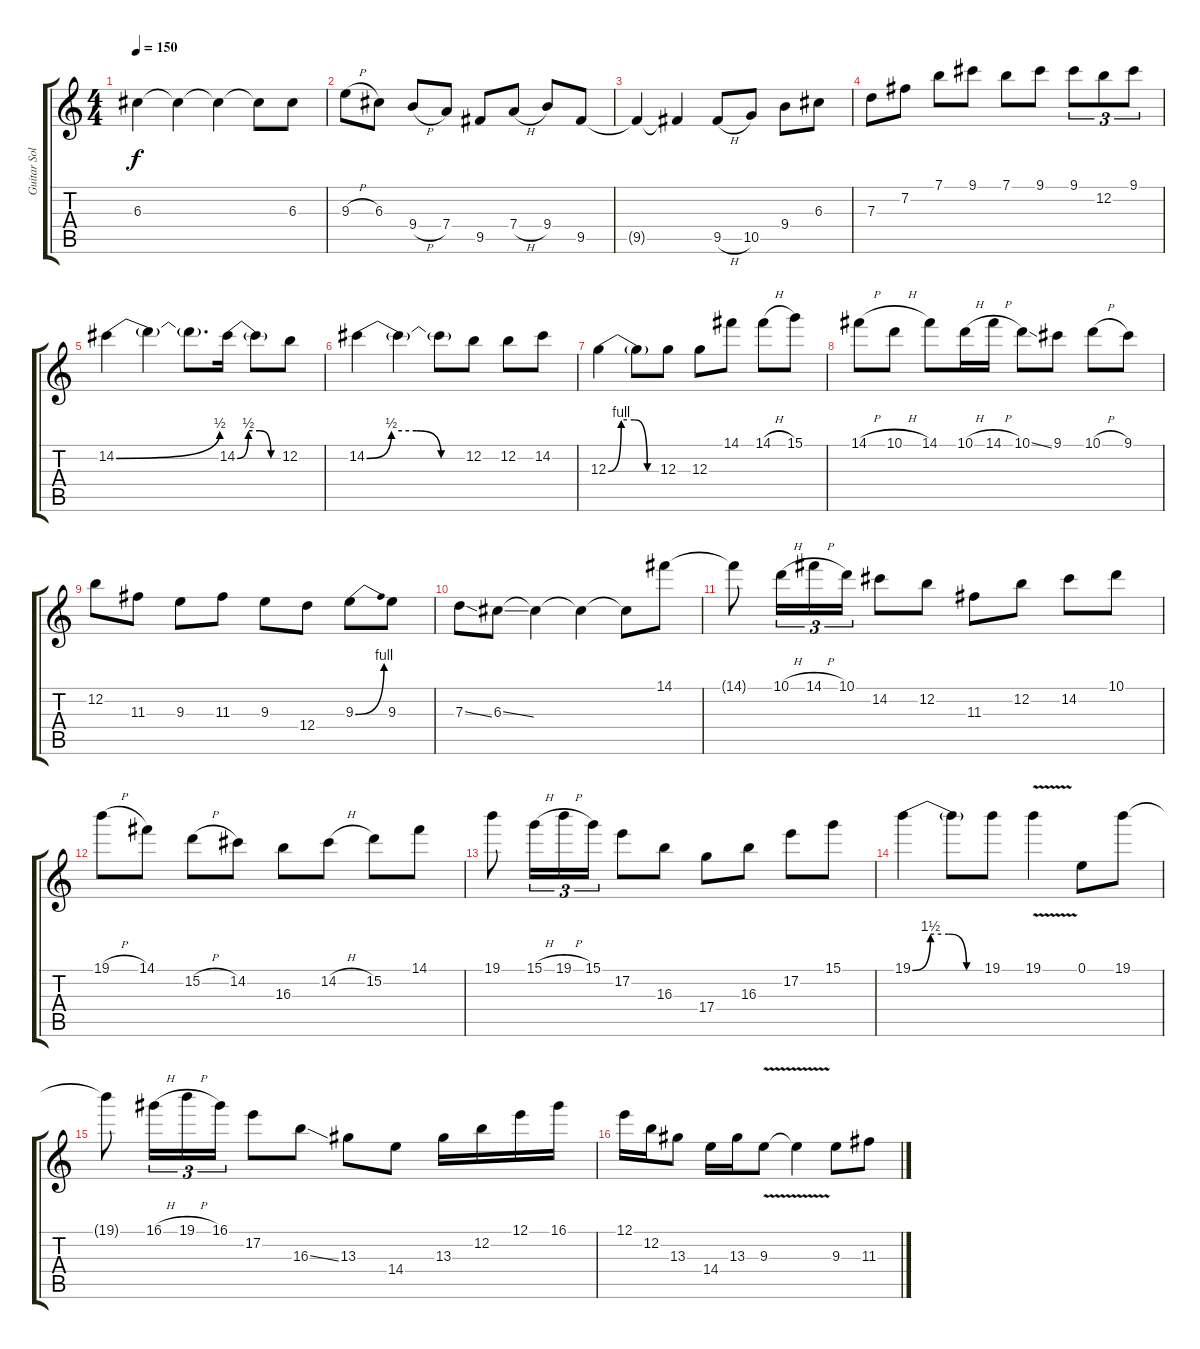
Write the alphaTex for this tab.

\track ("Guitar Solo 1" "Guitar Sol") {instrument acousticguitarsteel}
\staff {score tabs}
\tuning (E4 B3 G3 D3 A2 E2) {hide}
\ts (4 4)
\tempo 150
\clef g2
\ks c
6.3.4{dy f} 6.3{t}.4 6.3{t}.4 6.3{t}.8 6.3.8 |
9.3{h}.8 6.3.8 9.4{h}.8 7.4.8 9.5.8 7.4{h}.8 9.4.8 9.5.8 |
9.5{t}.4 9.5{t}.4 9.5{h}.8 10.5.8 9.4.8 6.3.8 |
7.3.8 7.2.8 7.1.8 9.1.8 7.1.8 9.1.8 9.1.8{tu (3 2)} 12.2.8{tu (3 2)} 9.1.8{tu (3 2)} |
14.2{be (bend 0 0 60 2)}.4 14.2{t}.4 14.2{t}.8{d} 14.2{be (custom 0 0 15 2 30 2 45 0 60 0)}.16 14.2{t}.8 12.2.8 |
14.2{be (custom 0 0 15 2 30 2 45 0 60 0)}.4 14.2{t}.4 14.2{t}.8 12.2.8 12.2.8 14.2.8 |
12.3{be (custom 0 0 15 4 30 4 45 0 60 0)}.4 12.3{t}.8 12.3.8 12.3.8 14.1.8 14.1{h}.8 15.1.8 |
14.1{h}.8 10.1{h}.8 14.1.8 10.1{h}.16 14.1{h}.16 10.1{ss}.8 9.1.8 10.1{h}.8 9.1.8 |
12.2.8 11.3.8 9.3.8 11.3.8 9.3.8 12.4.8 9.3{be (bend 0 0 60 4)}.8 9.3.8 |
7.3{ss}.8 6.3{ss}.8 6.3{t}.4 6.3{t}.4 6.3{t}.8 14.1.8 |
14.1{t}.8 10.1{h}.16{tu (3 2)} 14.1{h}.16{tu (3 2)} 10.1.16{tu (3 2)} 14.2.8 12.2.8 11.3.8 12.2.8 14.2.8 10.1.8 |
19.1{h}.8 14.1.8 15.2{h}.8 14.2.8 16.3.8 14.2{h}.8 15.2.8 14.1.8 |
19.1.8 15.1{h}.16{tu (3 2)} 19.1{h}.16{tu (3 2)} 15.1.16{tu (3 2)} 17.2.8 16.3.8 17.4.8 16.3.8 17.2.8 15.1.8 |
19.1{be (custom 0 0 15 6 30 6 45 0 60 0)}.4 19.1{t}.8 19.1.8 19.1{v}.4 0.1.8 19.1.8 |
19.1{t}.8 16.1{h}.16{tu (3 2)} 19.1{h}.16{tu (3 2)} 16.1.16{tu (3 2)} 17.2.8 16.3{ss}.8 13.3.8 14.4.8 13.3.16 12.2.16 12.1.16 16.1.16 |
12.1.16 12.2.16 13.3.8 14.4.16 13.3.16 9.3{v}.8 9.3{t}.4 9.3.8 11.3.8
